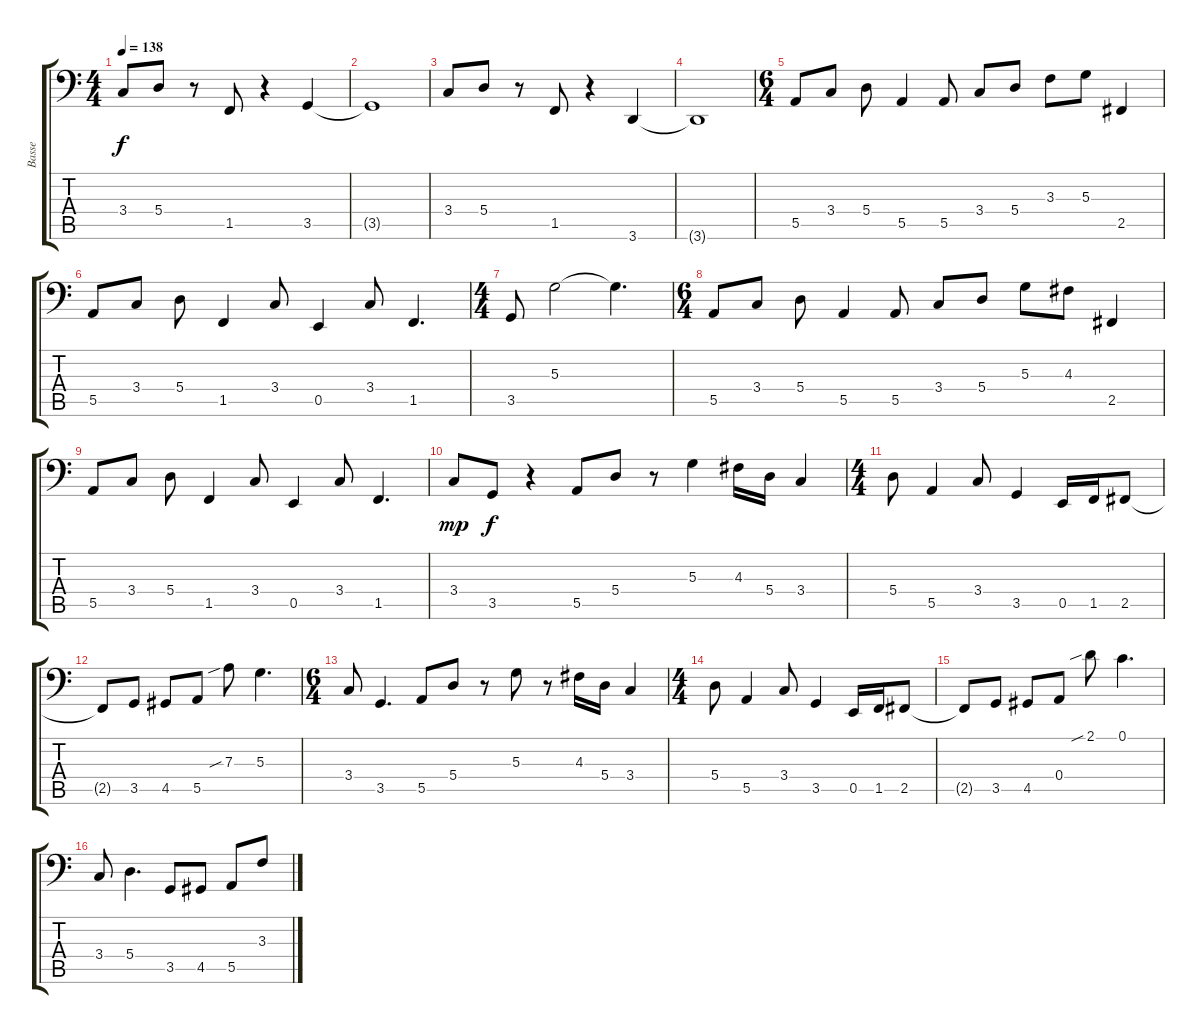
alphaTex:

\track ("Basse" "Basse") {instrument electricbassfinger}
\staff {score tabs}
\tuning (C3 G2 D2 A1 E1 B0) {hide}
\ts (4 4)
\tempo 138
\clef f4
\ks c
3.4.8{dy f instrument electricbassfinger} 5.4.8 r.8 1.5.8 r.4 3.5.4 |
3.5{t}.1 |
3.4.8 5.4.8 r.8 1.5.8 r.4 3.6.4 |
3.6{t}.1 |
\ts (6 4)
5.5.8 3.4.8 5.4.8 5.5.4 5.5.8 3.4.8 5.4.8 3.3.8 5.3.8 2.5.4 |
5.5.8 3.4.8 5.4.8 1.5.4 3.4.8 0.5.4 3.4.8 1.5.4{d} |
\ts (4 4)
3.5.8 5.3.2 5.3{t}.4{d} |
\ts (6 4)
5.5.8 3.4.8 5.4.8 5.5.4 5.5.8 3.4.8 5.4.8 5.3.8 4.3.8 2.5.4 |
5.5.8 3.4.8 5.4.8 1.5.4 3.4.8 0.5.4 3.4.8 1.5.4{d} |
3.4.8{dy mp} 3.5.8{dy f} r.4 5.5.8 5.4.8 r.8 5.3.4 4.3.16 5.4.16 3.4.4 |
\ts (4 4)
5.4.8 5.5.4 3.4.8 3.5.4 0.5.16 1.5.16 2.5.8 |
2.5{t}.8 3.5.8 4.5.8 5.5.8 7.3{sib}.8 5.3.4{d} |
\ts (6 4)
3.4.8 3.5.4{d} 5.5.8 5.4.8 r.8 5.3.8 r.8 4.3.16 5.4.16 3.4.4 |
\ts (4 4)
5.4.8 5.5.4 3.4.8 3.5.4 0.5.16 1.5.16 2.5.8 |
2.5{t}.8 3.5.8 4.5.8 0.4.8 2.1{sib}.8 0.1.4{d} |
3.4.8 5.4.4{d} 3.5.8 4.5.8 5.5.8 3.3.8
